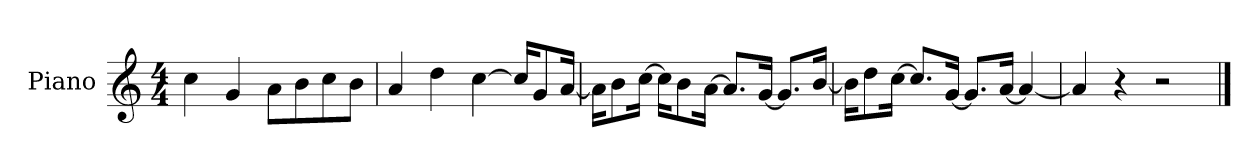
**kern
*part1
*staff1
*I"Piano
*I'P-no
*clefG2
*k[]
*M4/4
*MM90
=1
4cc\
4g/
8a\L
8b\
8cc\
8b\J
=2
4a/
4dd\
[4cc\
16cc/KL]
8g/
[16a/Jk
=3
16a\KL]
8b\
[16cc\Jk
16cc\KL]
8b\
[16a\Jk
8.a/L]
[16g/Jk
8.g/L]
[16b/Jk
=4
16b\KL]
8dd\
[16cc\Jk
8.cc/L]
[16g/Jk
8.g/L]
[16a/Jk
4a/_
=5
4a/]
4r
2r
==
*-
